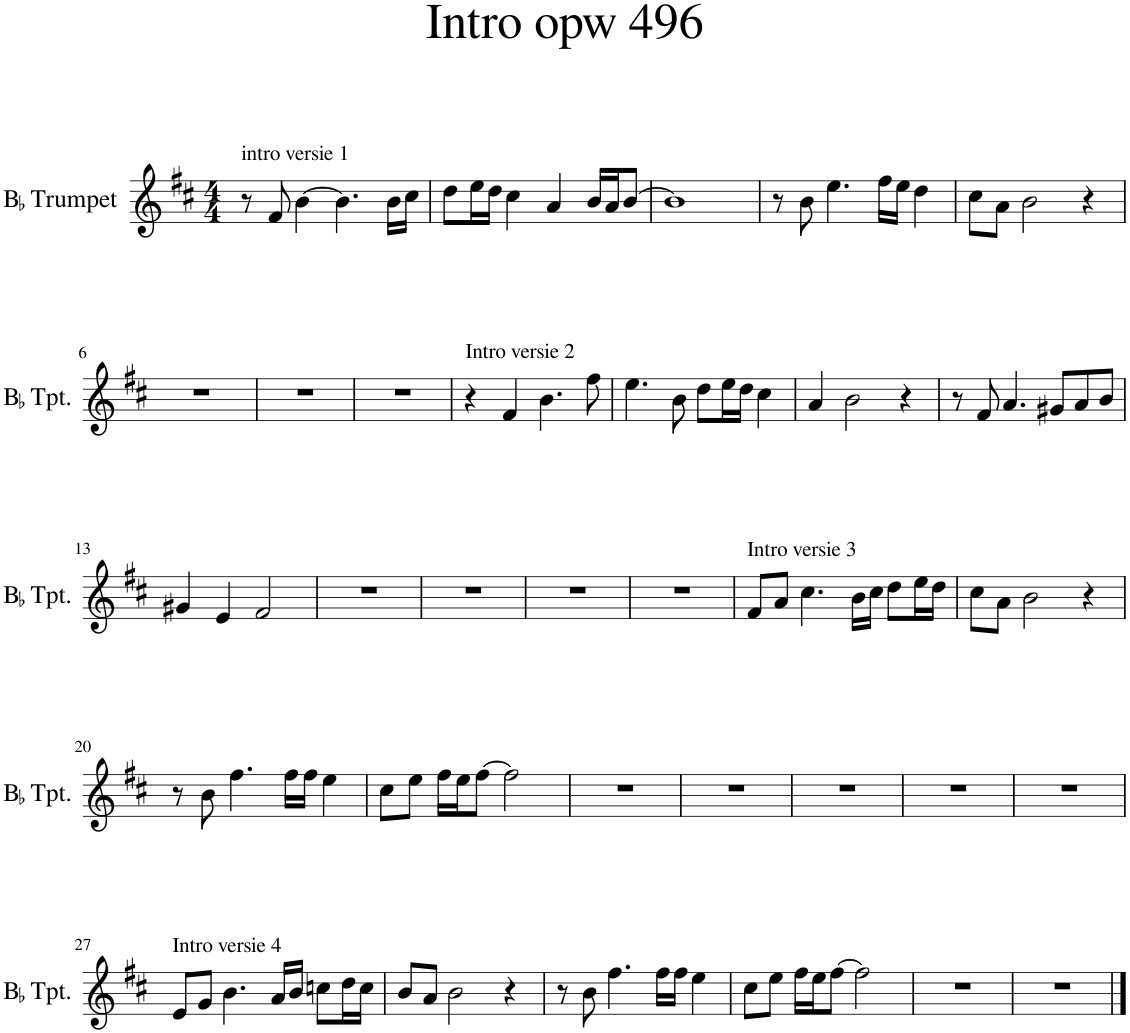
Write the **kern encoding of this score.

**kern
*part1
*staff1
*I"BaccidentalFlat Trumpet
*I'BaccidentalFlat Tpt.
*clefG2
*Trd1c2
*k[f#c#]
*M4/4
=1
!LO:TX:a:t=intro versie 1
8r
8f#/
[4b\
4.b\]
16b\LL
16cc#\JJ
=2
8dd\L
16ee\L
16dd\JJ
4cc#\
4a/
16b/LL
16a/J
[8b/J
=3
1b]
=4
8r
8b\
4.ee\
16ff#\LL
16ee\JJ
4dd\
=5
8cc#\L
8a\J
2b\
4r
!!LO:LB:g=z
=6
1r
=7
1r
=8
1r
=9
!LO:TX:a:t=Intro versie 2
4r
4f#/
4.b\
8ff#\
=10
4.ee\
8b\
8dd\L
16ee\L
16dd\JJ
4cc#\
=11
4a/
2b\
4r
=12
8r
8f#/
4.a/
8g#X/L
8a/
8b/J
!!LO:LB:g=z
=13
4g#X/
4e/
2f#/
=14
1r
=15
1r
=16
1r
=17
1r
=18
!LO:TX:a:t=Intro versie 3
8f#/L
8a/J
4.cc#\
16b\LL
16cc#\JJ
8dd\L
16ee\L
16dd\JJ
=19
8cc#\L
8a\J
2b\
4r
!!LO:LB:g=z
=20
8r
8b\
4.ff#\
16ff#\LL
16ff#\JJ
4ee\
=21
8cc#\L
8ee\J
16ff#\LL
16ee\J
[8ff#\J
2ff#\]
=22
1r
=23
1r
=24
1r
=25
1r
=26
1r
!!LO:LB:g=z
=27
!LO:TX:a:t=Intro versie 4
8e/L
8g/J
4.b\
16a/LL
16b/JJ
8ccn\L
16dd\L
16cc\JJ
=28
8b/L
8a/J
2b\
4r
=29
8r
8b\
4.ff#\
16ff#\LL
16ff#\JJ
4ee\
=30
8cc#\L
8ee\J
16ff#\LL
16ee\J
[8ff#\J
2ff#\]
=31
1r
=32
1r
==
*-
